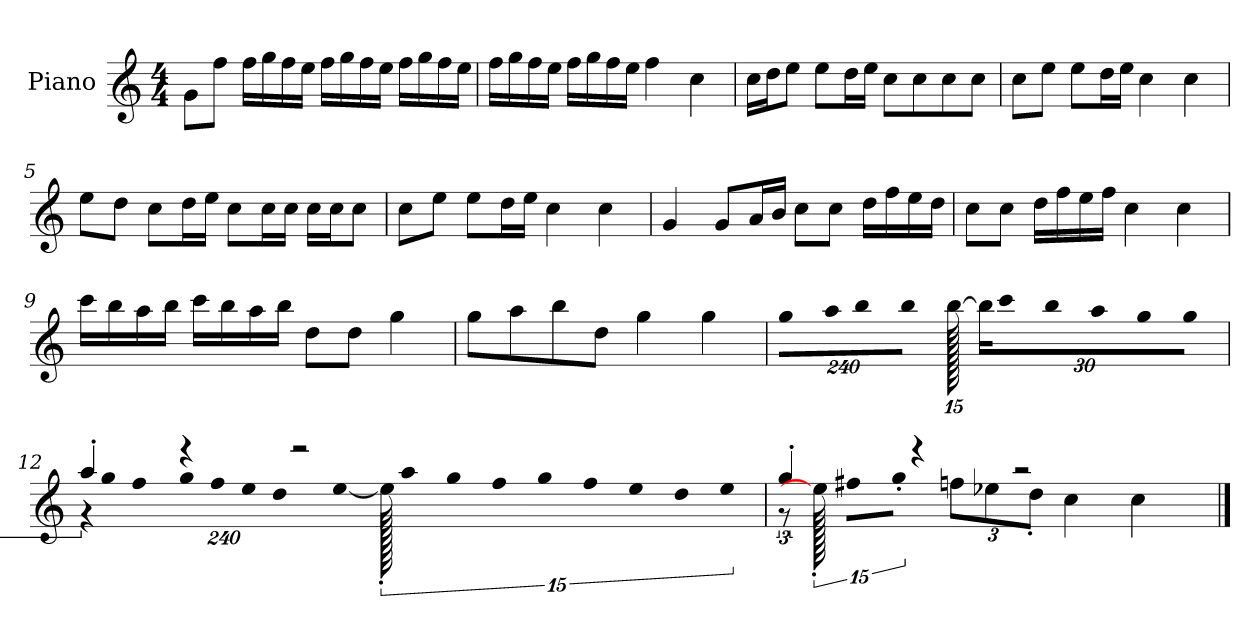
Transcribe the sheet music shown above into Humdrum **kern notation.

**kern
*part1
*staff1
*I"Piano
*I'P-no
*clefG2
*k[]
*M4/4
*MM90
=1
8g\L
8ff\J
16ff\LL
16gg\
16ff\
16ee\JJ
16ff\LL
16gg\
16ff\
16ee\JJ
16ff\LL
16gg\
16ff\
16ee\JJ
=2
16ff\LL
16gg\
16ff\
16ee\JJ
16ff\LL
16gg\
16ff\
16ee\JJ
4ff\
4cc\
=3
16cc\LL
16dd\J
8ee\J
8ee\L
16dd\L
16ee\JJ
8cc\L
8cc\
8cc\
8cc\J
=4
8cc\L
8ee\J
8ee\L
16dd\L
16ee\JJ
4cc\
4cc\
!!LO:LB:g=z
=5
8ee\L
8dd\J
8cc\L
16dd\L
16ee\JJ
8cc\L
16cc\L
16cc\JJ
16cc\LL
16cc\J
8cc\J
=6
8cc\L
8ee\J
8ee\L
16dd\L
16ee\JJ
4cc\
4cc\
=7
4g/
8g/L
16a/L
16b/JJ
8cc\L
8cc\J
16dd\LL
16ff\
16ee\
16dd\JJ
=8
8cc\L
8cc\J
16dd\LL
16ff\
16ee\
16ff\JJ
4cc\
4cc\
!!LO:LB:g=z
=9
16ccc\LL
16bb\
16aa\
16bb\JJ
16ccc\LL
16bb\
16aa\
16bb\JJ
8dd\L
8dd\J
4gg\
=10
8gg\L
8aa\
8bb\
8dd\J
4gg\
4gg\
=11
*Xbrackettup
!LO:N:vis=8
960%137gg\L
!LO:N:vis=16
1920%137aa\K
!LO:N:vis=8
960%137bb\
!LO:N:vis=8
960%137bb\J
[1920bb\
480%17bb\LL]
!LO:N:vis=16
1920%137ccc\
!LO:N:vis=32
640%23bb\K
!LO:N:vis=16
1920%137aa\J
!LO:N:vis=8
960%137gg\
!LO:N:vis=8
960%137gg\J
!!LO:LB:g=z
=12
*^
*	*brackettup
!	!LO:N:vis=32
4aa'/	640%23r
!	!LO:N:vis=16
.	1920%137gg\LL
!	!LO:N:vis=32
.	640%23ff\K
!	!LO:N:vis=16
.	1920%137gg\
!	!LO:N:vis=16
.	1920%137ff\
4r	.
!	!LO:N:vis=16
.	1920%137ee\
!	!LO:N:vis=32
.	640%23dd\K
.	[384%41ee\J
2r	1920ee'\]
*	*Xbrackettup
!	!LO:N:vis=32
.	640%23aa\KLL
!	!LO:N:vis=16
.	1920%137gg\
!	!LO:N:vis=32
.	640%23ff\K
!	!LO:N:vis=16
.	1920%137gg\
!	!LO:N:vis=16
.	1920%137ff\
!	!LO:N:vis=16
.	1920%137ee\
!	!LO:N:vis=32
.	640%23dd\K
.	[160%17ee\J
=13	=13
*	*brackettup
4gg'/	12r
.	960ee'\]
.	12ff#X\L
.	12gg'\J
4r	.
*	*Xbrackettup
.	12ffn\L
.	12ee-X\
.	12dd'\J
2r	.
.	4cc\
.	4cc\
960ryy	.
*v	*v
==
*-
